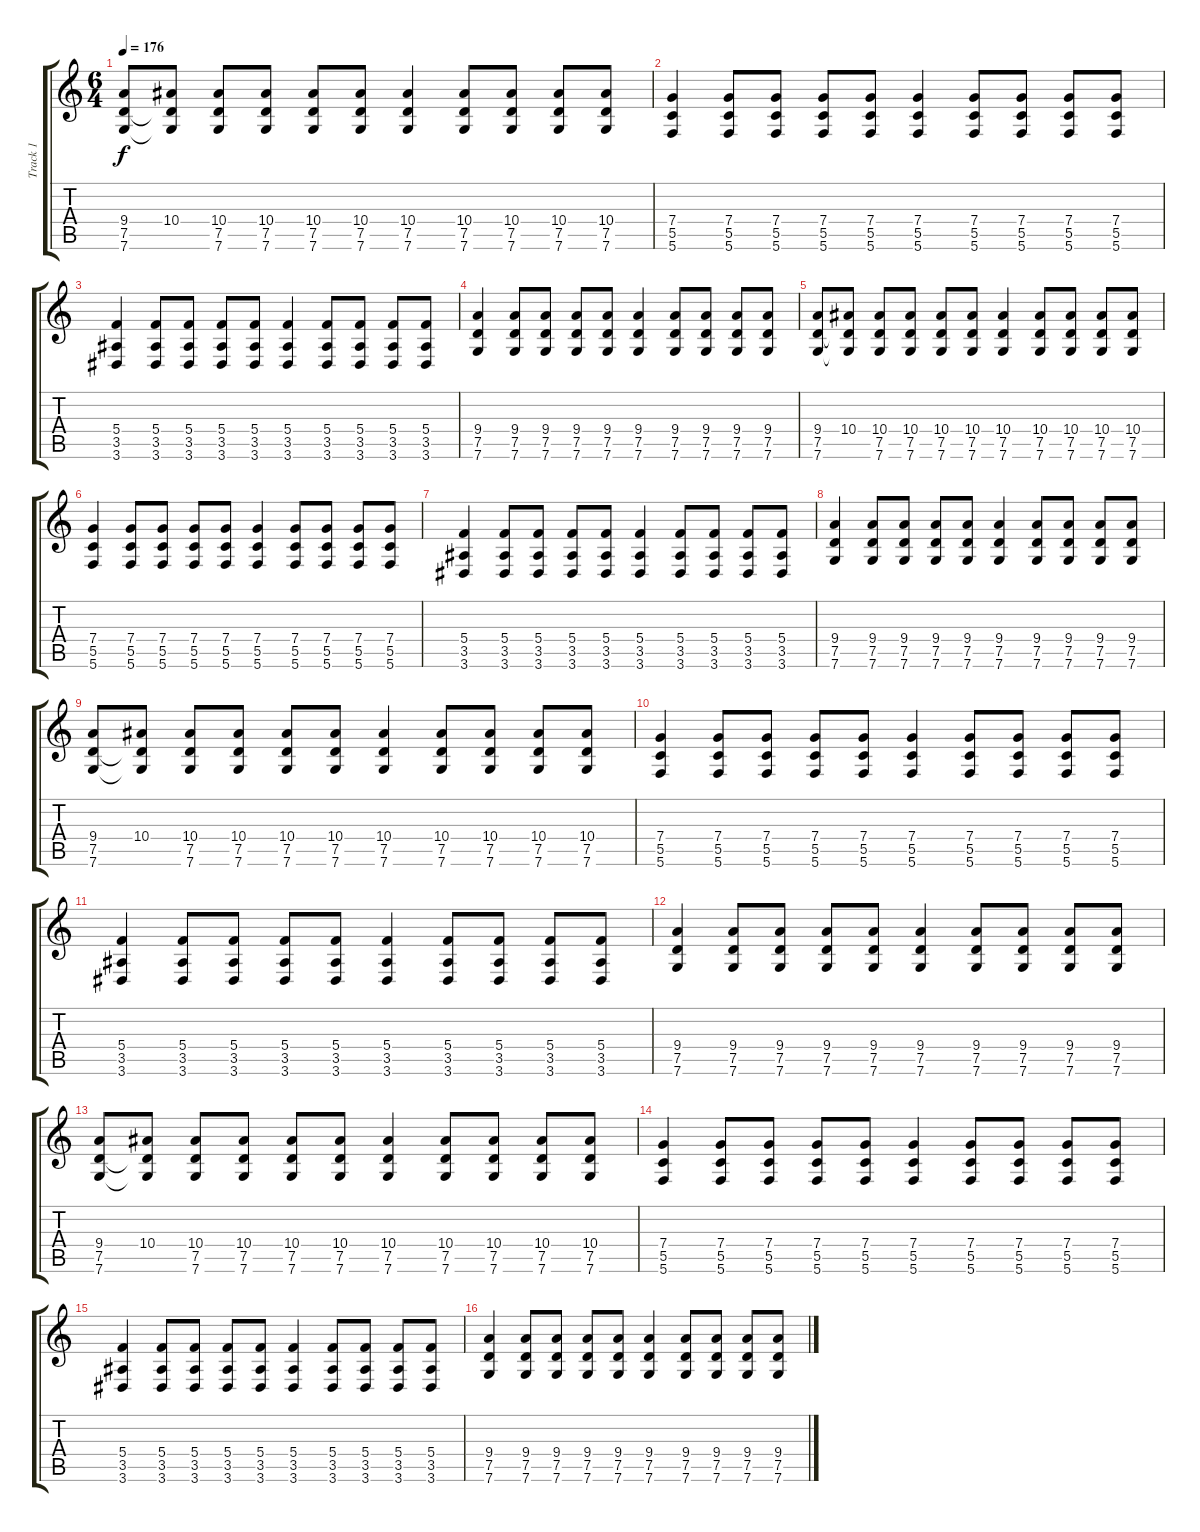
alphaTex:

\track ("Track 1" "Track 1") {instrument distortionguitar}
\staff {score tabs}
\tuning (D4 A3 F3 C3 G2 C2) {hide}
\ts (6 4)
\tempo 176
\clef g2
\ks c
(9.4 7.5 7.6).8{dy f} (10.4 7.5{t} 7.6{t}).8 (10.4 7.5 7.6).8 (10.4 7.5 7.6).8 (10.4 7.5 7.6).8 (10.4 7.5 7.6).8 (10.4 7.5 7.6).4 (10.4 7.5 7.6).8 (10.4 7.5 7.6).8 (10.4 7.5 7.6).8 (10.4 7.5 7.6).8 |
(7.4 5.5 5.6).4 (7.4 5.5 5.6).8 (7.4 5.5 5.6).8 (7.4 5.5 5.6).8 (7.4 5.5 5.6).8 (7.4 5.5 5.6).4 (7.4 5.5 5.6).8 (7.4 5.5 5.6).8 (7.4 5.5 5.6).8 (7.4 5.5 5.6).8 |
(5.4 3.5 3.6).4 (5.4 3.5 3.6).8 (5.4 3.5 3.6).8 (5.4 3.5 3.6).8 (5.4 3.5 3.6).8 (5.4 3.5 3.6).4 (5.4 3.5 3.6).8 (5.4 3.5 3.6).8 (5.4 3.5 3.6).8 (5.4 3.5 3.6).8 |
(9.4 7.5 7.6).4 (9.4 7.5 7.6).8 (9.4 7.5 7.6).8 (9.4 7.5 7.6).8 (9.4 7.5 7.6).8 (9.4 7.5 7.6).4 (9.4 7.5 7.6).8 (9.4 7.5 7.6).8 (9.4 7.5 7.6).8 (9.4 7.5 7.6).8 |
(9.4 7.5 7.6).8 (10.4 7.5{t} 7.6{t}).8 (10.4 7.5 7.6).8 (10.4 7.5 7.6).8 (10.4 7.5 7.6).8 (10.4 7.5 7.6).8 (10.4 7.5 7.6).4 (10.4 7.5 7.6).8 (10.4 7.5 7.6).8 (10.4 7.5 7.6).8 (10.4 7.5 7.6).8 |
(7.4 5.5 5.6).4 (7.4 5.5 5.6).8 (7.4 5.5 5.6).8 (7.4 5.5 5.6).8 (7.4 5.5 5.6).8 (7.4 5.5 5.6).4 (7.4 5.5 5.6).8 (7.4 5.5 5.6).8 (7.4 5.5 5.6).8 (7.4 5.5 5.6).8 |
(5.4 3.5 3.6).4 (5.4 3.5 3.6).8 (5.4 3.5 3.6).8 (5.4 3.5 3.6).8 (5.4 3.5 3.6).8 (5.4 3.5 3.6).4 (5.4 3.5 3.6).8 (5.4 3.5 3.6).8 (5.4 3.5 3.6).8 (5.4 3.5 3.6).8 |
(9.4 7.5 7.6).4 (9.4 7.5 7.6).8 (9.4 7.5 7.6).8 (9.4 7.5 7.6).8 (9.4 7.5 7.6).8 (9.4 7.5 7.6).4 (9.4 7.5 7.6).8 (9.4 7.5 7.6).8 (9.4 7.5 7.6).8 (9.4 7.5 7.6).8 |
(9.4 7.5 7.6).8 (10.4 7.5{t} 7.6{t}).8 (10.4 7.5 7.6).8 (10.4 7.5 7.6).8 (10.4 7.5 7.6).8 (10.4 7.5 7.6).8 (10.4 7.5 7.6).4 (10.4 7.5 7.6).8 (10.4 7.5 7.6).8 (10.4 7.5 7.6).8 (10.4 7.5 7.6).8 |
(7.4 5.5 5.6).4 (7.4 5.5 5.6).8 (7.4 5.5 5.6).8 (7.4 5.5 5.6).8 (7.4 5.5 5.6).8 (7.4 5.5 5.6).4 (7.4 5.5 5.6).8 (7.4 5.5 5.6).8 (7.4 5.5 5.6).8 (7.4 5.5 5.6).8 |
(5.4 3.5 3.6).4 (5.4 3.5 3.6).8 (5.4 3.5 3.6).8 (5.4 3.5 3.6).8 (5.4 3.5 3.6).8 (5.4 3.5 3.6).4 (5.4 3.5 3.6).8 (5.4 3.5 3.6).8 (5.4 3.5 3.6).8 (5.4 3.5 3.6).8 |
(9.4 7.5 7.6).4 (9.4 7.5 7.6).8 (9.4 7.5 7.6).8 (9.4 7.5 7.6).8 (9.4 7.5 7.6).8 (9.4 7.5 7.6).4 (9.4 7.5 7.6).8 (9.4 7.5 7.6).8 (9.4 7.5 7.6).8 (9.4 7.5 7.6).8 |
(9.4 7.5 7.6).8 (10.4 7.5{t} 7.6{t}).8 (10.4 7.5 7.6).8 (10.4 7.5 7.6).8 (10.4 7.5 7.6).8 (10.4 7.5 7.6).8 (10.4 7.5 7.6).4 (10.4 7.5 7.6).8 (10.4 7.5 7.6).8 (10.4 7.5 7.6).8 (10.4 7.5 7.6).8 |
(7.4 5.5 5.6).4 (7.4 5.5 5.6).8 (7.4 5.5 5.6).8 (7.4 5.5 5.6).8 (7.4 5.5 5.6).8 (7.4 5.5 5.6).4 (7.4 5.5 5.6).8 (7.4 5.5 5.6).8 (7.4 5.5 5.6).8 (7.4 5.5 5.6).8 |
(5.4 3.5 3.6).4 (5.4 3.5 3.6).8 (5.4 3.5 3.6).8 (5.4 3.5 3.6).8 (5.4 3.5 3.6).8 (5.4 3.5 3.6).4 (5.4 3.5 3.6).8 (5.4 3.5 3.6).8 (5.4 3.5 3.6).8 (5.4 3.5 3.6).8 |
(9.4 7.5 7.6).4 (9.4 7.5 7.6).8 (9.4 7.5 7.6).8 (9.4 7.5 7.6).8 (9.4 7.5 7.6).8 (9.4 7.5 7.6).4 (9.4 7.5 7.6).8 (9.4 7.5 7.6).8 (9.4 7.5 7.6).8 (9.4 7.5 7.6).8
